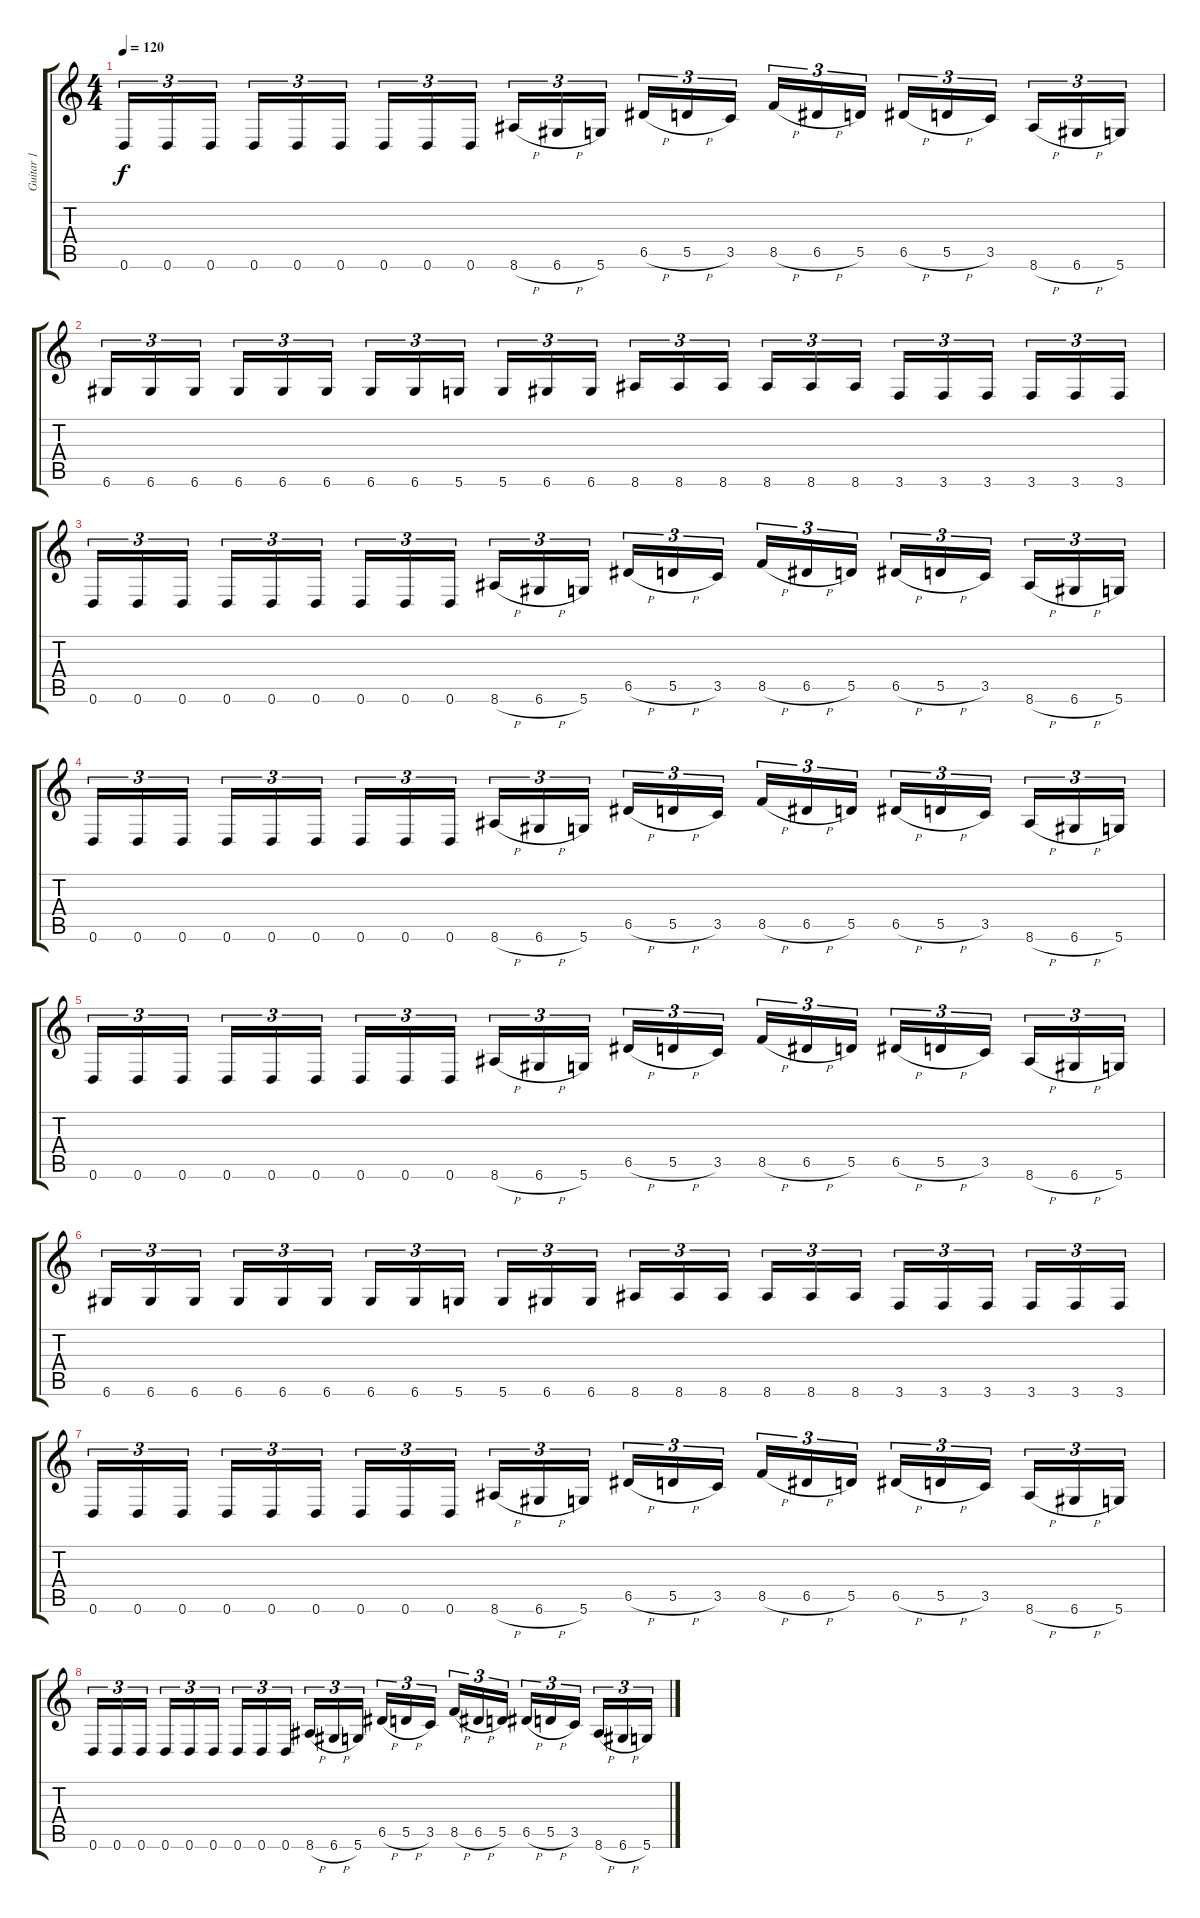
\track ("Guitar 1" "Guitar 1") {instrument distortionguitar}
\staff {score tabs}
\tuning (E4 B3 G3 D3 A2 D2) {hide}
\ts (4 4)
\tempo 120
\clef g2
\ks c
0.6.16{tu (3 2) dy f} 0.6.16{tu (3 2)} 0.6.16{tu (3 2) beam splitsecondary} 0.6.16{tu (3 2)} 0.6.16{tu (3 2)} 0.6.16{tu (3 2)} 0.6.16{tu (3 2)} 0.6.16{tu (3 2)} 0.6.16{tu (3 2) beam splitsecondary} 8.6{h}.16{tu (3 2)} 6.6{h}.16{tu (3 2)} 5.6.16{tu (3 2)} 6.5{h}.16{tu (3 2)} 5.5{h}.16{tu (3 2)} 3.5.16{tu (3 2) beam splitsecondary} 8.5{h}.16{tu (3 2)} 6.5{h}.16{tu (3 2)} 5.5.16{tu (3 2)} 6.5{h}.16{tu (3 2)} 5.5{h}.16{tu (3 2)} 3.5.16{tu (3 2) beam splitsecondary} 8.6{h}.16{tu (3 2)} 6.6{h}.16{tu (3 2)} 5.6.16{tu (3 2)} |
6.6.16{tu (3 2)} 6.6.16{tu (3 2)} 6.6.16{tu (3 2) beam splitsecondary} 6.6.16{tu (3 2)} 6.6.16{tu (3 2)} 6.6.16{tu (3 2)} 6.6.16{tu (3 2)} 6.6.16{tu (3 2)} 5.6.16{tu (3 2) beam splitsecondary} 5.6.16{tu (3 2)} 6.6.16{tu (3 2)} 6.6.16{tu (3 2)} 8.6.16{tu (3 2)} 8.6.16{tu (3 2)} 8.6.16{tu (3 2) beam splitsecondary} 8.6.16{tu (3 2)} 8.6.16{tu (3 2)} 8.6.16{tu (3 2)} 3.6.16{tu (3 2)} 3.6.16{tu (3 2)} 3.6.16{tu (3 2) beam splitsecondary} 3.6.16{tu (3 2)} 3.6.16{tu (3 2)} 3.6.16{tu (3 2)} |
0.6.16{tu (3 2)} 0.6.16{tu (3 2)} 0.6.16{tu (3 2) beam splitsecondary} 0.6.16{tu (3 2)} 0.6.16{tu (3 2)} 0.6.16{tu (3 2)} 0.6.16{tu (3 2)} 0.6.16{tu (3 2)} 0.6.16{tu (3 2) beam splitsecondary} 8.6{h}.16{tu (3 2)} 6.6{h}.16{tu (3 2)} 5.6.16{tu (3 2)} 6.5{h}.16{tu (3 2)} 5.5{h}.16{tu (3 2)} 3.5.16{tu (3 2) beam splitsecondary} 8.5{h}.16{tu (3 2)} 6.5{h}.16{tu (3 2)} 5.5.16{tu (3 2)} 6.5{h}.16{tu (3 2)} 5.5{h}.16{tu (3 2)} 3.5.16{tu (3 2) beam splitsecondary} 8.6{h}.16{tu (3 2)} 6.6{h}.16{tu (3 2)} 5.6.16{tu (3 2)} |
0.6.16{tu (3 2)} 0.6.16{tu (3 2)} 0.6.16{tu (3 2) beam splitsecondary} 0.6.16{tu (3 2)} 0.6.16{tu (3 2)} 0.6.16{tu (3 2)} 0.6.16{tu (3 2)} 0.6.16{tu (3 2)} 0.6.16{tu (3 2) beam splitsecondary} 8.6{h}.16{tu (3 2)} 6.6{h}.16{tu (3 2)} 5.6.16{tu (3 2)} 6.5{h}.16{tu (3 2)} 5.5{h}.16{tu (3 2)} 3.5.16{tu (3 2) beam splitsecondary} 8.5{h}.16{tu (3 2)} 6.5{h}.16{tu (3 2)} 5.5.16{tu (3 2)} 6.5{h}.16{tu (3 2)} 5.5{h}.16{tu (3 2)} 3.5.16{tu (3 2) beam splitsecondary} 8.6{h}.16{tu (3 2)} 6.6{h}.16{tu (3 2)} 5.6.16{tu (3 2)} |
0.6.16{tu (3 2)} 0.6.16{tu (3 2)} 0.6.16{tu (3 2) beam splitsecondary} 0.6.16{tu (3 2)} 0.6.16{tu (3 2)} 0.6.16{tu (3 2)} 0.6.16{tu (3 2)} 0.6.16{tu (3 2)} 0.6.16{tu (3 2) beam splitsecondary} 8.6{h}.16{tu (3 2)} 6.6{h}.16{tu (3 2)} 5.6.16{tu (3 2)} 6.5{h}.16{tu (3 2)} 5.5{h}.16{tu (3 2)} 3.5.16{tu (3 2) beam splitsecondary} 8.5{h}.16{tu (3 2)} 6.5{h}.16{tu (3 2)} 5.5.16{tu (3 2)} 6.5{h}.16{tu (3 2)} 5.5{h}.16{tu (3 2)} 3.5.16{tu (3 2) beam splitsecondary} 8.6{h}.16{tu (3 2)} 6.6{h}.16{tu (3 2)} 5.6.16{tu (3 2)} |
6.6.16{tu (3 2)} 6.6.16{tu (3 2)} 6.6.16{tu (3 2) beam splitsecondary} 6.6.16{tu (3 2)} 6.6.16{tu (3 2)} 6.6.16{tu (3 2)} 6.6.16{tu (3 2)} 6.6.16{tu (3 2)} 5.6.16{tu (3 2) beam splitsecondary} 5.6.16{tu (3 2)} 6.6.16{tu (3 2)} 6.6.16{tu (3 2)} 8.6.16{tu (3 2)} 8.6.16{tu (3 2)} 8.6.16{tu (3 2) beam splitsecondary} 8.6.16{tu (3 2)} 8.6.16{tu (3 2)} 8.6.16{tu (3 2)} 3.6.16{tu (3 2)} 3.6.16{tu (3 2)} 3.6.16{tu (3 2) beam splitsecondary} 3.6.16{tu (3 2)} 3.6.16{tu (3 2)} 3.6.16{tu (3 2)} |
0.6.16{tu (3 2)} 0.6.16{tu (3 2)} 0.6.16{tu (3 2) beam splitsecondary} 0.6.16{tu (3 2)} 0.6.16{tu (3 2)} 0.6.16{tu (3 2)} 0.6.16{tu (3 2)} 0.6.16{tu (3 2)} 0.6.16{tu (3 2) beam splitsecondary} 8.6{h}.16{tu (3 2)} 6.6{h}.16{tu (3 2)} 5.6.16{tu (3 2)} 6.5{h}.16{tu (3 2)} 5.5{h}.16{tu (3 2)} 3.5.16{tu (3 2) beam splitsecondary} 8.5{h}.16{tu (3 2)} 6.5{h}.16{tu (3 2)} 5.5.16{tu (3 2)} 6.5{h}.16{tu (3 2)} 5.5{h}.16{tu (3 2)} 3.5.16{tu (3 2) beam splitsecondary} 8.6{h}.16{tu (3 2)} 6.6{h}.16{tu (3 2)} 5.6.16{tu (3 2)} |
0.6.16{tu (3 2)} 0.6.16{tu (3 2)} 0.6.16{tu (3 2) beam splitsecondary} 0.6.16{tu (3 2)} 0.6.16{tu (3 2)} 0.6.16{tu (3 2)} 0.6.16{tu (3 2)} 0.6.16{tu (3 2)} 0.6.16{tu (3 2) beam splitsecondary} 8.6{h}.16{tu (3 2)} 6.6{h}.16{tu (3 2)} 5.6.16{tu (3 2)} 6.5{h}.16{tu (3 2)} 5.5{h}.16{tu (3 2)} 3.5.16{tu (3 2) beam splitsecondary} 8.5{h}.16{tu (3 2)} 6.5{h}.16{tu (3 2)} 5.5.16{tu (3 2)} 6.5{h}.16{tu (3 2)} 5.5{h}.16{tu (3 2)} 3.5.16{tu (3 2) beam splitsecondary} 8.6{h}.16{tu (3 2)} 6.6{h}.16{tu (3 2)} 5.6.16{tu (3 2)}
